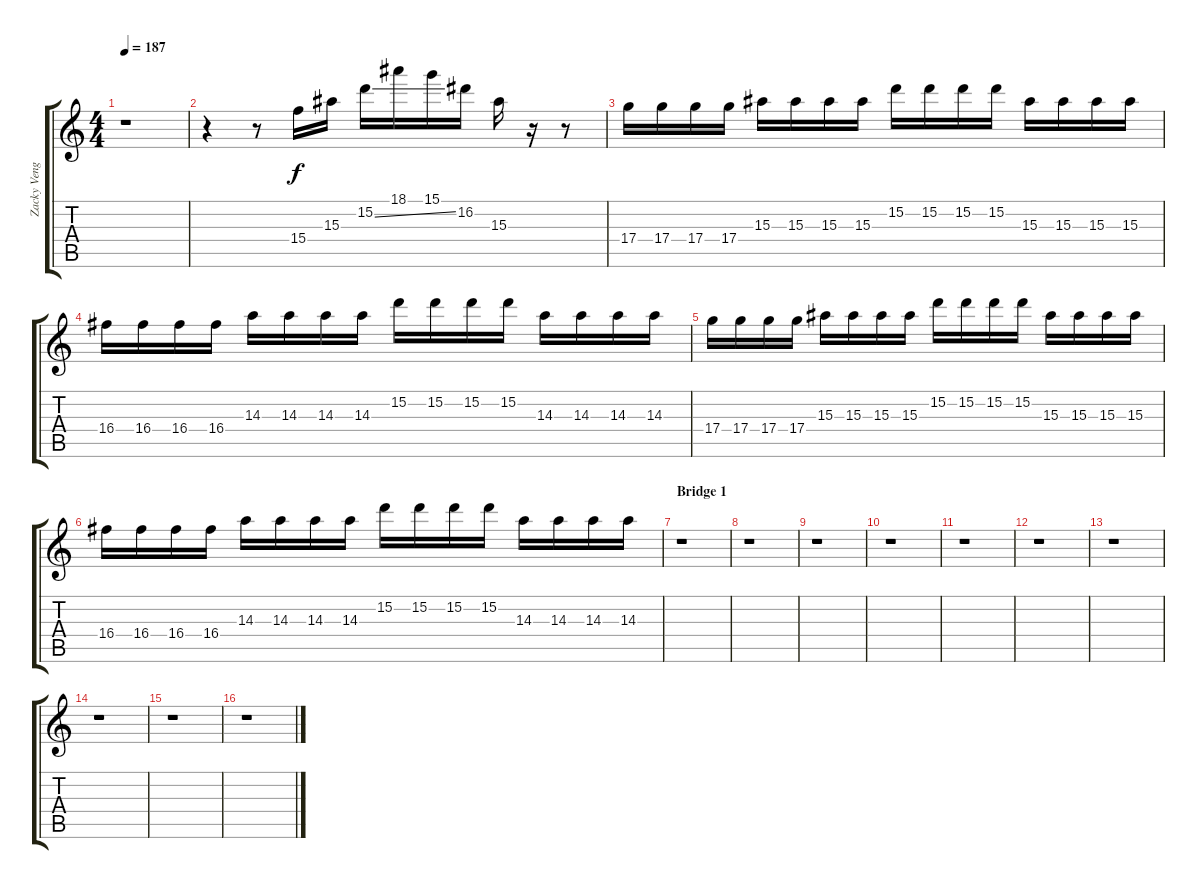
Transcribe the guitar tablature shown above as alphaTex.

\track ("Zacky Vengeance (Pan-Solo)" "Zacky Veng") {instrument distortionguitar}
\staff {score tabs}
\tuning (E4 B3 G3 D3 A2 D2) {hide}
\ts (4 4)
\tempo 187
\clef g2
\ks c
r.1{dy f} |
r.4 r.8 15.4.16 15.3.16 15.2{ss}.16 18.1.16 15.1.16 16.2.16 15.3.16 r.16 r.8 |
17.4.16 17.4.16 17.4.16 17.4.16 15.3.16 15.3.16 15.3.16 15.3.16 15.2.16 15.2.16 15.2.16 15.2.16 15.3.16 15.3.16 15.3.16 15.3.16 |
16.4.16 16.4.16 16.4.16 16.4.16 14.3.16 14.3.16 14.3.16 14.3.16 15.2.16 15.2.16 15.2.16 15.2.16 14.3.16 14.3.16 14.3.16 14.3.16 |
17.4.16 17.4.16 17.4.16 17.4.16 15.3.16 15.3.16 15.3.16 15.3.16 15.2.16 15.2.16 15.2.16 15.2.16 15.3.16 15.3.16 15.3.16 15.3.16 |
16.4.16 16.4.16 16.4.16 16.4.16 14.3.16 14.3.16 14.3.16 14.3.16 15.2.16 15.2.16 15.2.16 15.2.16 14.3.16 14.3.16 14.3.16 14.3.16 |
\section ("" "Bridge 1")
r.1 |
r.1 |
r.1 |
r.1 |
r.1 |
r.1 |
r.1 |
r.1 |
r.1 |
r.1
